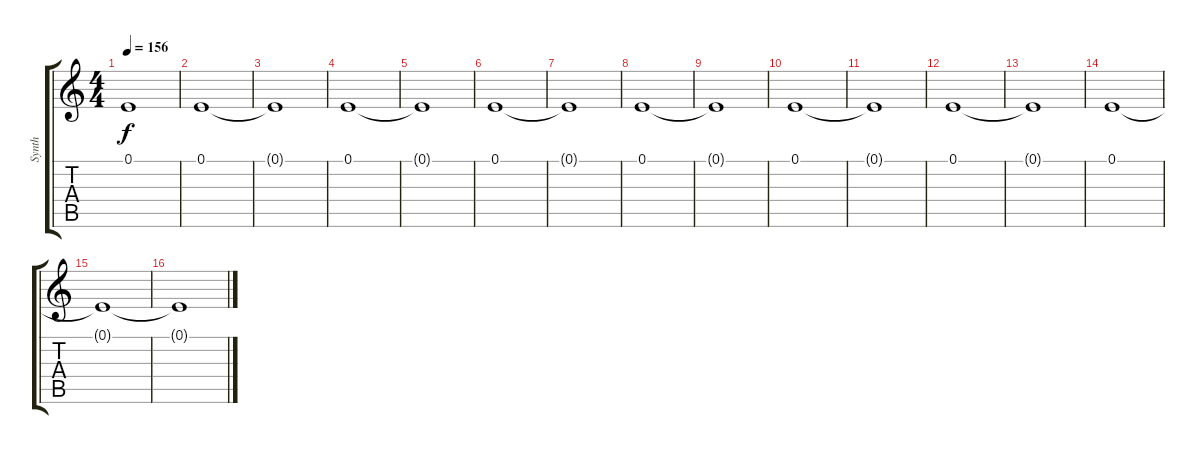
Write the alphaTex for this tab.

\track ("Synth" "Synth") {instrument lead1square}
\staff {score tabs}
\tuning (E4 B3 G3 D3 A2 E2) {hide}
\ts (4 4)
\tempo 156
\clef g2
\ks c
0.1{t}.1{dy f} |
0.1.1 |
0.1{t}.1 |
0.1.1 |
0.1{t}.1 |
0.1.1 |
0.1{t}.1 |
0.1.1 |
0.1{t}.1 |
0.1.1 |
0.1{t}.1 |
0.1.1 |
0.1{t}.1 |
0.1.1 |
0.1{t}.1 |
0.1{t}.1
